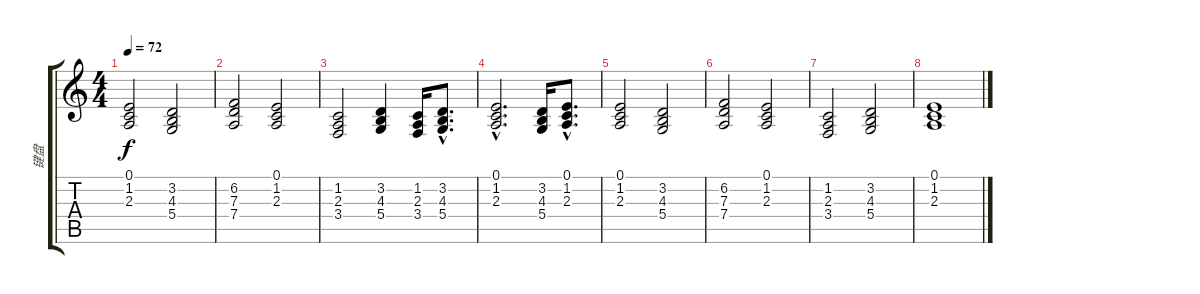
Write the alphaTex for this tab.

\track ("键盘" "键盘") {instrument stringensemble1}
\staff {score tabs}
\tuning (E4 B3 G3 D3 A2 E2) {hide}
\ts (4 4)
\tempo 72
\clef g2
\ks c
(0.1 1.2 2.3).2{dy f} (3.2 4.3 5.4).2 |
(6.2 7.3 7.4).2 (0.1 1.2 2.3).2 |
(1.2 2.3 3.4).2 (3.2 4.3 5.4).4 (1.2 2.3 3.4).16 (3.2{hac} 4.3{hac} 5.4{hac}).8{d} |
(0.1{hac} 1.2{hac} 2.3{hac}).2{d} (3.2 4.3 5.4).16 (0.1{hac} 1.2{hac} 2.3{hac}).8{d} |
(0.1 1.2 2.3).2 (3.2 4.3 5.4).2 |
(6.2 7.3 7.4).2 (0.1 1.2 2.3).2 |
(1.2 2.3 3.4).2 (3.2 4.3 5.4).2 |
(0.1 1.2 2.3).1
